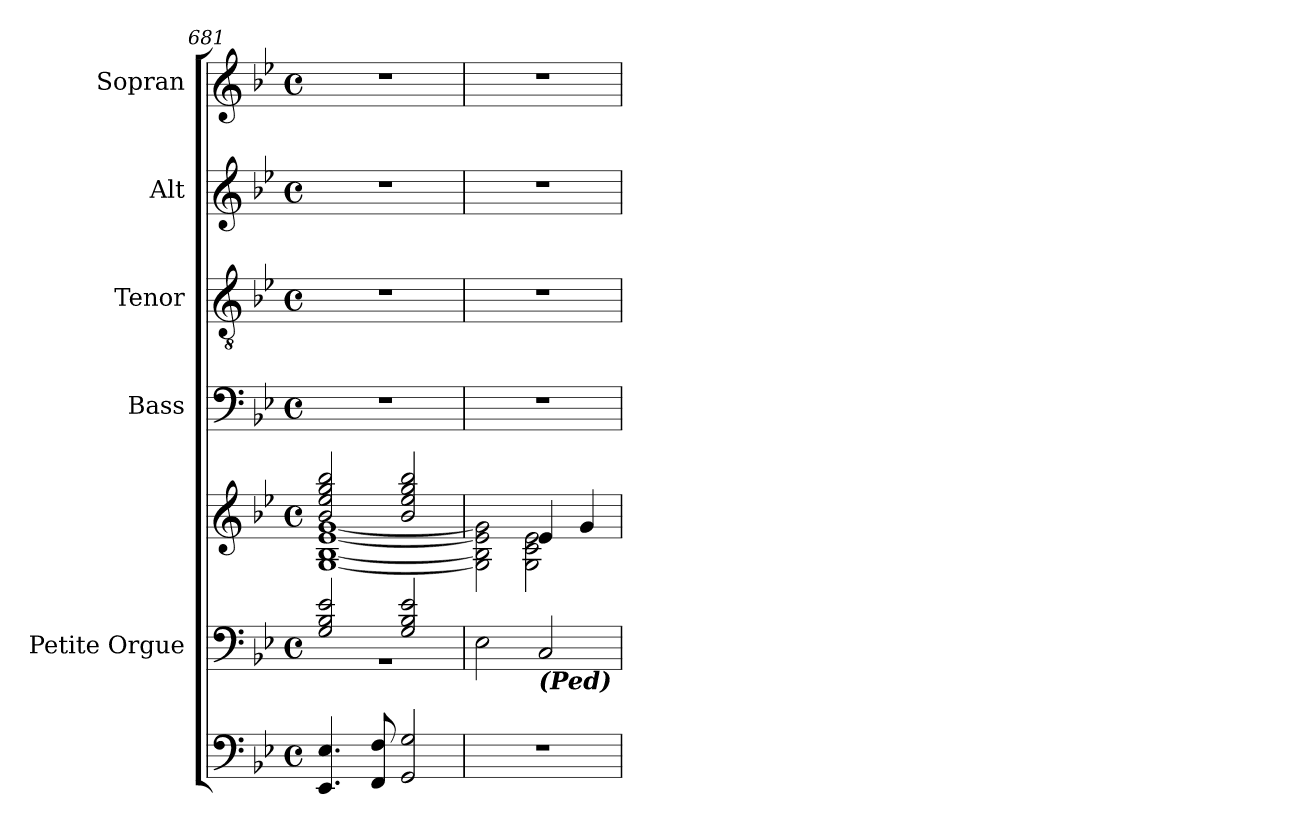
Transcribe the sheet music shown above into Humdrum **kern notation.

**kern	**kern	**kern	**kern	**kern	**kern	**kern
*part6	*part5	*part5	*part4	*part3	*part2	*part1
*staff7	*staff6	*staff5	*staff4	*staff3	*staff2	*staff1
*	*I"Petite Orgue	*	*I"Bass	*I"Tenor	*I"Alt	*I"Sopran
*	*I'Org. 1	*	*I'B.	*I'T.	*I'A.	*I'S.
*clefF4	*clefF4	*clefG2	*clefF4	*clefGv2	*clefG2	*clefG2
*k[b-e-]	*k[b-e-]	*k[b-e-]	*k[b-e-]	*k[b-e-]	*k[b-e-]	*k[b-e-]
*B-:	*B-:	*B-:	*B-:	*B-:	*B-:	*B-:
*M4/4	*M4/4	*M4/4	*M4/4	*M4/4	*M4/4	*M4/4
*met(c)	*met(c)	*met(c)	*met(c)	*met(c)	*met(c)	*met(c)
=681	=681	=681	=681	=681	=681	=681
*	*^	*^	*	*	*	*
4.EE-/ 4.E-/	2G/ 2B-/ 2e-/	1rBB	2b-/ 2ee-/ 2gg/ 2bb-/	[<1G [<1B- [<1e- [<1g	1r	1r	1r	1r
8FF/ 8F/	.	.	.	.	.	.	.	.
2GG/ 2G/	2G/ 2B-/ 2e-/	.	2b-/ 2ee-/ 2gg/ 2bb-/	.	.	.	.	.
*	*v	*v	*	*	*	*	*	*
=682	=682	=682	=682	=682	=682	=682	=682
1r	2E-\	2ryy	2G\] 2B-\] 2e-\] 2g\]	1r	1r	1r	1r
!	!LO:TX:b:Bi:t=(Ped)	!	!	!	!	!	!
.	2C/	4e-/	2G\ 2c\ 2e-\	.	.	.	.
.	.	4g/	.	.	.	.	.
*	*	*v	*v	*	*	*	*
=	=	=	=	=	=	=
*-	*-	*-	*-	*-	*-	*-
